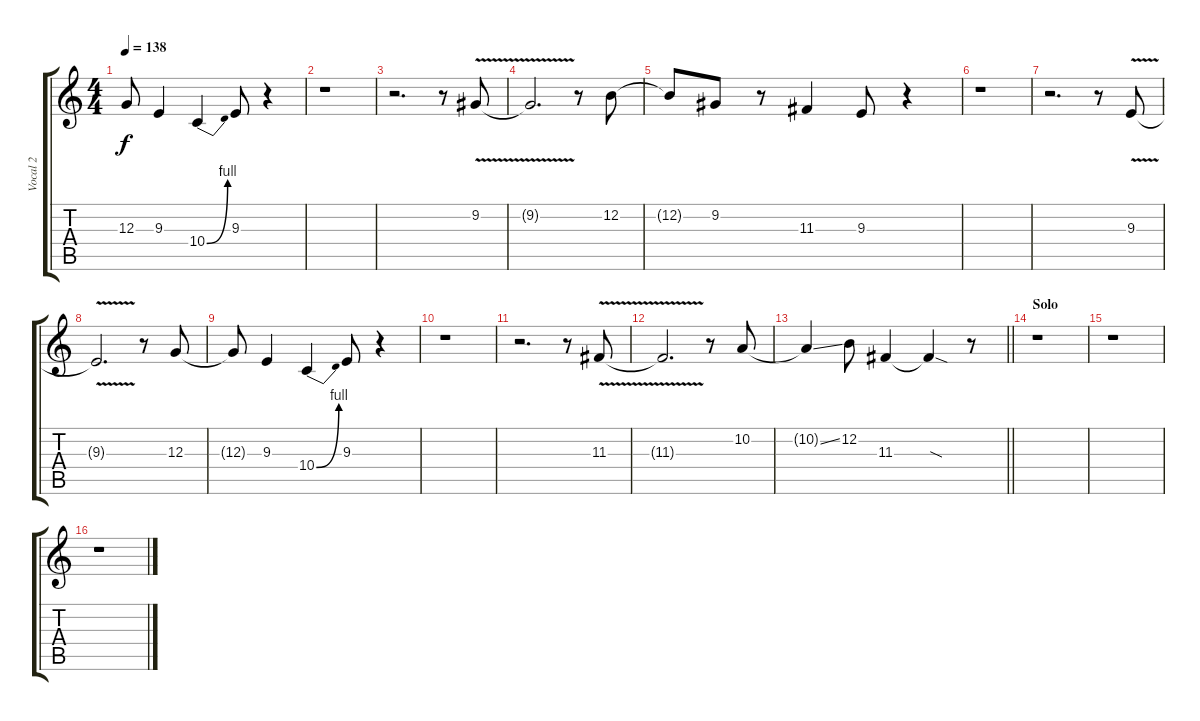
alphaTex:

\track ("Vocal 2" "Vocal 2") {instrument lead6voice}
\staff {score tabs}
\tuning (E4 B3 G3 D3 A2 E2) {hide}
\ts (4 4)
\tempo 138
\clef g2
\ks c
12.3{t}.8{dy f} 9.3.4 10.4{be (bend 0 0 60 4)}.4 9.3.8 r.4 |
r.1 |
r.2{d} r.8 9.2{v}.8 |
9.2{t}.2{d} r.8 12.2.8 |
12.2{t}.8 9.2.8 r.8 11.3.4 9.3.8 r.4 |
r.1 |
r.2{d} r.8 9.3{v}.8 |
9.3{t}.2{d} r.8 12.3.8 |
12.3{t}.8 9.3.4 10.4{be (bend 0 0 60 4)}.4 9.3.8 r.4 |
r.1 |
r.2{d} r.8 11.3{v}.8 |
11.3{t}.2{d} r.8 10.2.8 |
\barLineRight lightlight
10.2{ss t}.4 12.2.8 11.3.4 11.3{sod t}.4 r.8 |
\section ("" "Solo")
r.1 |
r.1 |
r.1
